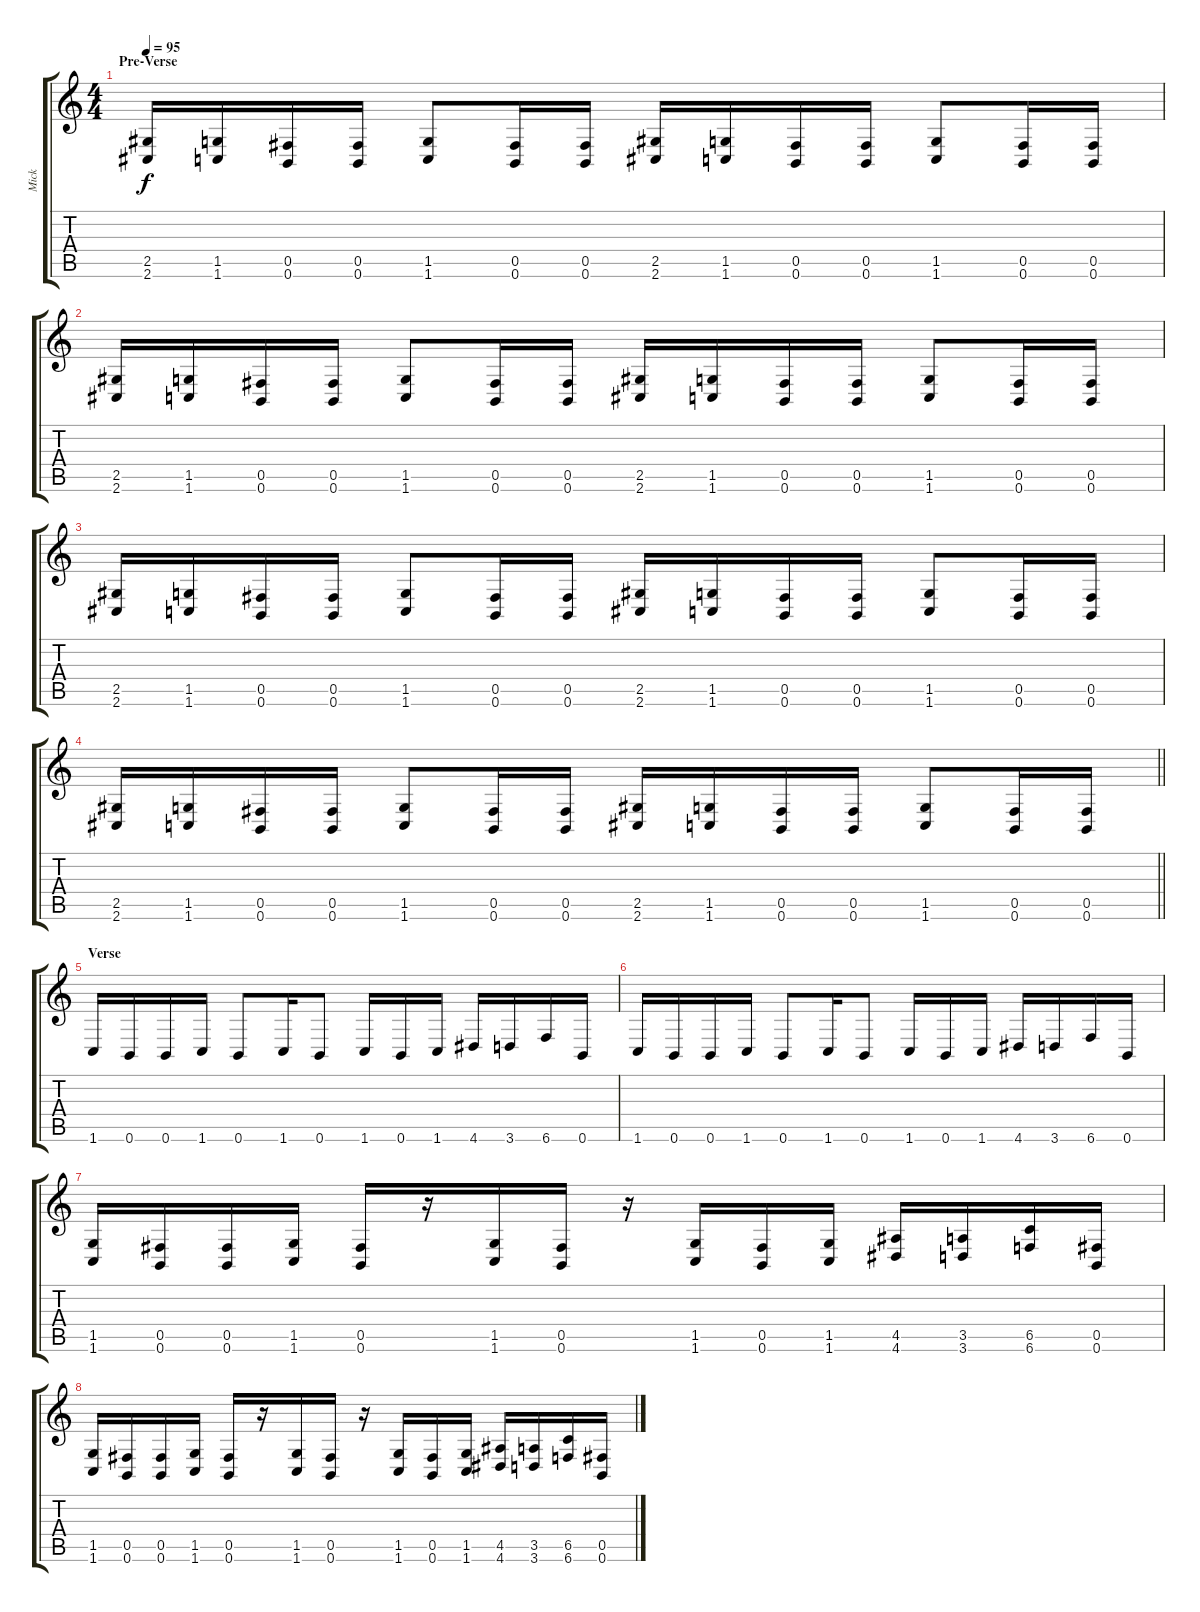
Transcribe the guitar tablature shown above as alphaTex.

\track ("Mick" "Mick") {instrument distortionguitar}
\staff {score tabs}
\tuning (Db4 Ab3 E3 B2 Gb2 B1) {hide}
\ts (4 4)
\section ("" "Pre-Verse")
\tempo 95
\clef g2
\ks c
(2.5 2.6).16{dy f} (1.5 1.6).16 (0.5 0.6).16 (0.5 0.6).16 (1.5 1.6).8 (0.5 0.6).16 (0.5 0.6).16 (2.5 2.6).16 (1.5 1.6).16 (0.5 0.6).16 (0.5 0.6).16 (1.5 1.6).8 (0.5 0.6).16 (0.5 0.6).16 |
(2.5 2.6).16 (1.5 1.6).16 (0.5 0.6).16 (0.5 0.6).16 (1.5 1.6).8 (0.5 0.6).16 (0.5 0.6).16 (2.5 2.6).16 (1.5 1.6).16 (0.5 0.6).16 (0.5 0.6).16 (1.5 1.6).8 (0.5 0.6).16 (0.5 0.6).16 |
(2.5 2.6).16 (1.5 1.6).16 (0.5 0.6).16 (0.5 0.6).16 (1.5 1.6).8 (0.5 0.6).16 (0.5 0.6).16 (2.5 2.6).16 (1.5 1.6).16 (0.5 0.6).16 (0.5 0.6).16 (1.5 1.6).8 (0.5 0.6).16 (0.5 0.6).16 |
\barLineRight lightlight
(2.5 2.6).16 (1.5 1.6).16 (0.5 0.6).16 (0.5 0.6).16 (1.5 1.6).8 (0.5 0.6).16 (0.5 0.6).16 (2.5 2.6).16 (1.5 1.6).16 (0.5 0.6).16 (0.5 0.6).16 (1.5 1.6).8 (0.5 0.6).16 (0.5 0.6).16 |
\section ("" "Verse")
1.6.16 0.6.16 0.6.16 1.6.16 0.6.8 1.6.16 0.6.8 1.6.16 0.6.16 1.6.16 4.6.16 3.6.16 6.6.16 0.6.16 |
1.6.16 0.6.16 0.6.16 1.6.16 0.6.8 1.6.16 0.6.8 1.6.16 0.6.16 1.6.16 4.6.16 3.6.16 6.6.16 0.6.16 |
(1.5 1.6).16 (0.5 0.6).16 (0.5 0.6).16 (1.5 1.6).16 (0.5 0.6).16 r.16 (1.5 1.6).16 (0.5 0.6).16 r.16 (1.5 1.6).16 (0.5 0.6).16 (1.5 1.6).16 (4.5 4.6).16 (3.5 3.6).16 (6.5 6.6).16 (0.5 0.6).16 |
(1.5 1.6).16 (0.5 0.6).16 (0.5 0.6).16 (1.5 1.6).16 (0.5 0.6).16 r.16 (1.5 1.6).16 (0.5 0.6).16 r.16 (1.5 1.6).16 (0.5 0.6).16 (1.5 1.6).16 (4.5 4.6).16 (3.5 3.6).16 (6.5 6.6).16 (0.5 0.6).16
